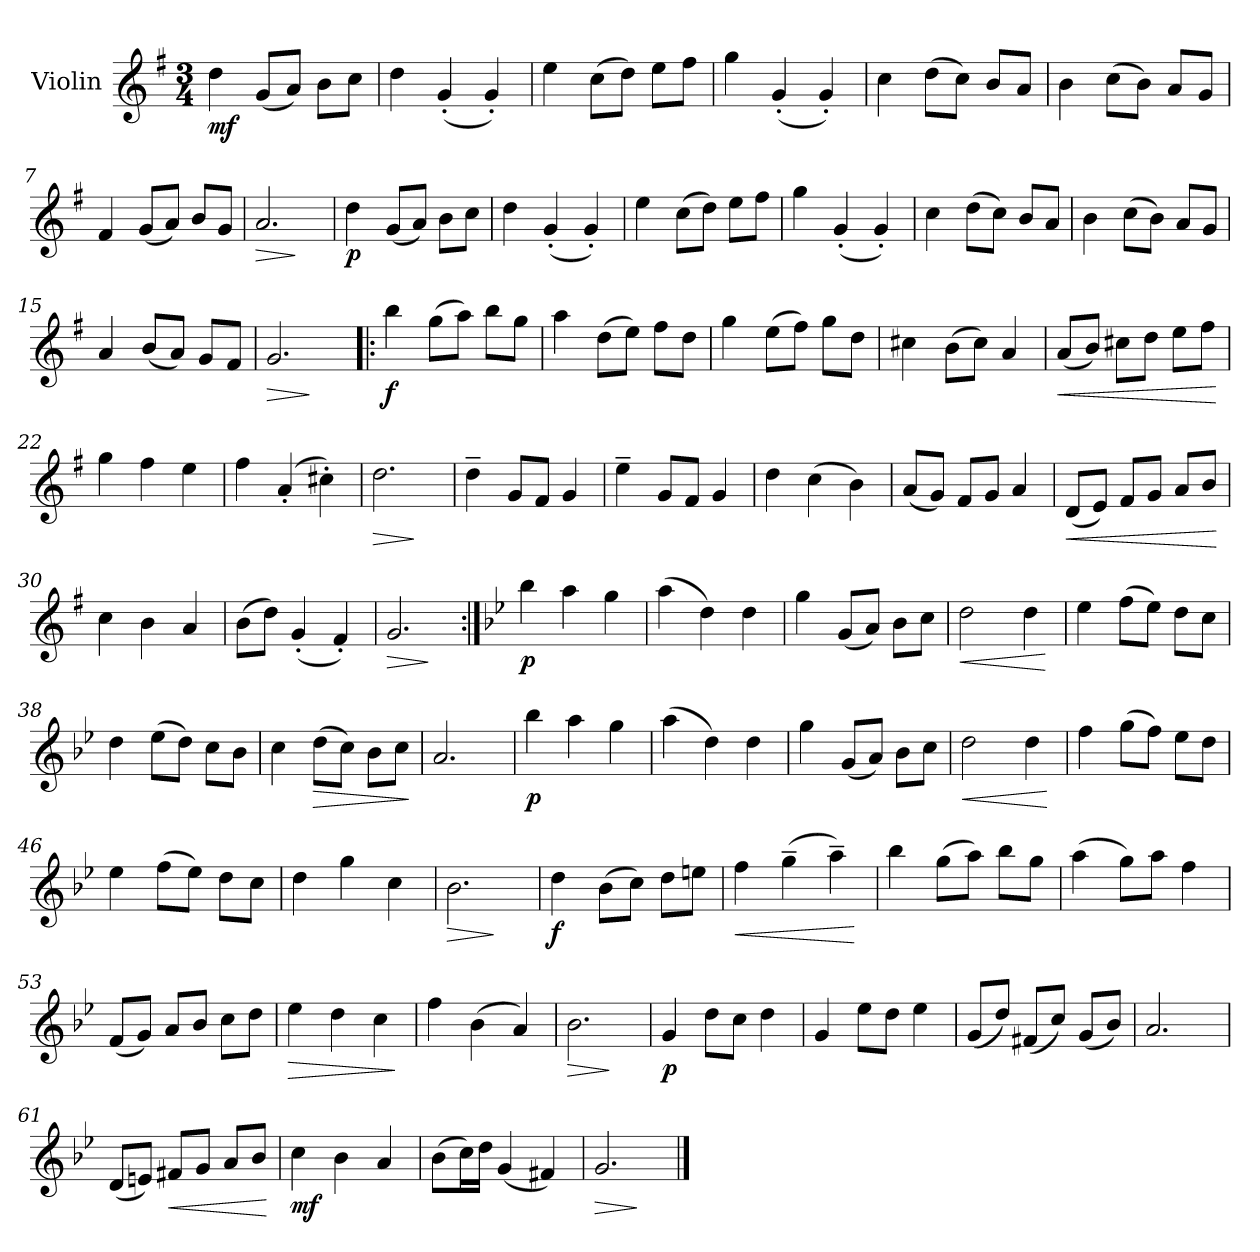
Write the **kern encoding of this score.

**kern	**dynam
*part1	*part1
*staff1	*staff1
*I"Violin	*
*I'Vln.	*
*clefG2	*
*k[f#]	*
*G:	*
*M3/4	*
=1	=1
!	!LO:DY:b
4dd\	mf
(8g/L	.
8a/J)	.
8b\L	.
8cc\J	.
=2	=2
4dd\	.
(4g'/	.
4g'/)	.
=3	=3
4ee\	.
(8cc\L	.
8dd\J)	.
8ee\L	.
8ff#\J	.
=4	=4
4gg\	.
(4g'/	.
4g'/)	.
=5	=5
4cc\	.
(8dd\L	.
8cc\J)	.
8b/L	.
8a/J	.
=6	=6
4b\	.
(8cc\L	.
8b\J)	.
8a/L	.
8g/J	.
!!LO:LB:g=z
=7	=7
4f#/	.
(8g/L	.
8a/J)	.
8b/L	.
8g/J	.
=8	=8
!	!LO:HP:b
2.a/	>
.	]
=9	=9
!	!LO:DY:b
4dd\	p
(8g/L	.
8a/J)	.
8b\L	.
8cc\J	.
=10	=10
4dd\	.
(4g'/	.
4g'/)	.
=11	=11
4ee\	.
(8cc\L	.
8dd\J)	.
8ee\L	.
8ff#\J	.
=12	=12
4gg\	.
(4g'/	.
4g'/)	.
!!LO:LB:g=z
=13	=13
4cc\	.
(8dd\L	.
8cc\J)	.
8b/L	.
8a/J	.
=14	=14
4b\	.
(8cc\L	.
8b\J)	.
8a/L	.
8g/J	.
=15	=15
4a/	.
(8b/L	.
8a/J)	.
8g/L	.
8f#/J	.
=16	=16
!	!LO:HP:b
2.g/	>
.	]
=17!|:	=17!|:
!	!LO:DY:b
4bb\	f
(8gg\L	.
8aa\J)	.
8bb\L	.
8gg\J	.
=18	=18
4aa\	.
(8dd\L	.
8ee\J)	.
8ff#\L	.
8dd\J	.
!!LO:LB:g=z
=19	=19
4gg\	.
(8ee\L	.
8ff#\J)	.
8gg\L	.
8dd\J	.
=20	=20
4cc#X\	.
(8b\L	.
8cc#\J)	.
4a/	.
=21	=21
!	!LO:HP:b
(8a/L	<
8b/J)	.
8cc#X\L	.
8dd\J	.
8ee\L	.
8ff#\J	.
.	[
=22	=22
4gg\	.
4ff#\	.
4ee\	.
=23	=23
4ff#\	.
(4a'/	.
4cc#X'\)	.
=24	=24
!	!LO:HP:b
2.dd\	>
.	]
!!LO:LB:g=z
=25	=25
4dd~\	.
8g/L	.
8f#/J	.
4g/	.
=26	=26
4ee~\	.
8g/L	.
8f#/J	.
4g/	.
=27	=27
4dd\	.
(4cc\	.
4b\)	.
=28	=28
(8a/L	.
8g/J)	.
8f#/L	.
8g/J	.
4a/	.
=29	=29
!	!LO:HP:b
(8d/L	<
8e/J)	.
8f#/L	.
8g/J	.
8a/L	.
8b/J	.
.	[
=30	=30
4cc\	.
4b\	.
4a/	.
!!LO:LB:g=z
=31	=31
(8b\L	.
8dd\J)	.
(4g'/	.
4f#'/)	.
=32	=32
!	!LO:HP:b
2.g/	>
.	]
=33:|!	=33:|!
*k[b-e-]	*
*B-:	*
!	!LO:DY:b
4bb-\	p
4aa\	.
4gg\	.
=34	=34
(4aa\	.
4dd\)	.
4dd\	.
=35	=35
4gg\	.
(8g/L	.
8a/J)	.
8b-\L	.
8cc\J	.
=36	=36
!	!LO:HP:b
2dd\	<
4dd\	.
.	[
!!LO:LB:g=z
=37	=37
4ee-\	.
(8ff\L	.
8ee-\J)	.
8dd\L	.
8cc\J	.
=38	=38
4dd\	.
(8ee-\L	.
8dd\J)	.
8cc\L	.
8b-\J	.
=39	=39
4cc\	.
!	!LO:HP:b
(8dd\L	>
8cc\J)	.
8b-\L	.
8cc\J	.
.	]
=40	=40
2.a/	.
=41	=41
!	!LO:DY:b
4bb-\	p
4aa\	.
4gg\	.
=42	=42
(4aa\	.
4dd\)	.
4dd\	.
!!LO:LB:g=z
=43	=43
4gg\	.
(8g/L	.
8a/J)	.
8b-\L	.
8cc\J	.
=44	=44
!	!LO:HP:b
2dd\	<
4dd\	.
.	[
=45	=45
4ff\	.
(8gg\L	.
8ff\J)	.
8ee-\L	.
8dd\J	.
=46	=46
4ee-\	.
(8ff\L	.
8ee-\J)	.
8dd\L	.
8cc\J	.
=47	=47
4dd\	.
4gg\	.
4cc\	.
=48	=48
!	!LO:HP:b
2.b-\	>
.	]
!!LO:LB:g=z
=49	=49
!	!LO:DY:b
4dd\	f
(8b-\L	.
8cc\J)	.
8dd\L	.
8een\J	.
=50	=50
!	!LO:HP:b
4ff\	<
(4gg~\	.
4aa~\)	.
.	[
=51	=51
4bb-\	.
(8gg\L	.
8aa\J)	.
8bb-\L	.
8gg\J	.
=52	=52
(4aa\	.
8gg\L)	.
8aa\J	.
4ff\	.
=53	=53
(8f/L	.
8g/J)	.
8a/L	.
8b-/J	.
8cc\L	.
8dd\J	.
=54	=54
!	!LO:HP:b
4ee-\	>
4dd\	.
4cc\	.
.	]
!!LO:PB:g=z
=55	=55
4ff\	.
(4b-\	.
4a/)	.
=56	=56
!	!LO:HP:b
2.b-\	>
.	]
=57	=57
!	!LO:DY:b
4g/	p
8dd\L	.
8cc\J	.
4dd\	.
=58	=58
4g/	.
8ee-\L	.
8dd\J	.
4ee-\	.
=59	=59
(8g/L	.
8dd/J)	.
(8f#X/L	.
8cc/J)	.
(8g/L	.
8b-/J)	.
=60	=60
2.a/	.
!!LO:LB:g=z
=61	=61
(8d/L	.
8en/J)	.
!	!LO:HP:b
8f#X/L	<
8g/J	.
8a/L	.
8b-/J	.
.	[
=62	=62
!	!LO:DY:b
4cc\	mf
4b-\	.
4a/	.
=63	=63
(8b-\L	.
16cc\L)	.
16dd\JJ	.
(4g/	.
4f#X/)	.
=64	=64
!	!LO:HP:b
2.g/	>
.	]
==	==
*-	*-
